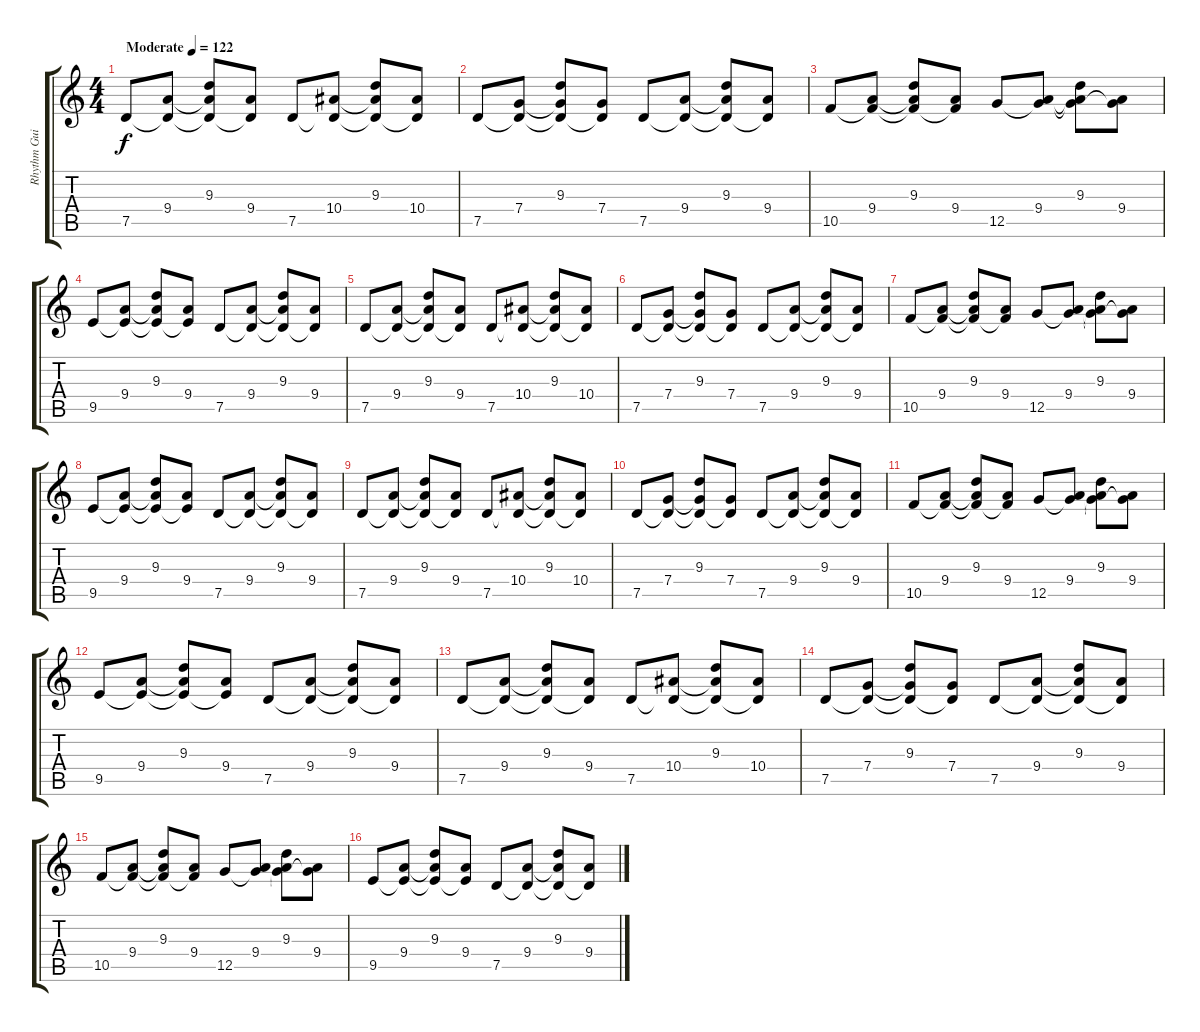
\track ("Rhythm Guitar" "Rhythm Gui") {instrument acousticguitarsteel}
\staff {score tabs}
\tuning (D4 A3 F3 C3 G2 D2) {hide}
\ts (4 4)
\tempo (122 "Moderate")
\clef g2
\ks c
7.5.8{dy f instrument acousticguitarsteel} (9.4 7.5{t}).8 (9.3 9.4{t} 7.5{t}).8 (9.4 7.5{t}).8 7.5.8 (10.4 7.5{t}).8 (9.3 10.4{t} 7.5{t}).8 (10.4 7.5{t}).8 |
7.5.8 (7.4 7.5{t}).8 (9.3 7.4{t} 7.5{t}).8 (7.4 7.5{t}).8 7.5.8 (9.4 7.5{t}).8 (9.3 9.4{t} 7.5{t}).8 (9.4 7.5{t}).8 |
10.5.8 (9.4 10.5{t}).8 (9.3 9.4{t} 10.5{t}).8 (9.4 10.5{t}).8 12.5.8 (9.4 12.5{t}).8 (9.3 9.4{t} 12.5{t}).8 (9.4 12.5{t}).8 |
9.5.8 (9.4 9.5{t}).8 (9.3 9.4{t} 9.5{t}).8 (9.4 9.5{t}).8 7.5.8 (9.4 7.5{t}).8 (9.3 9.4{t} 7.5{t}).8 (9.4 7.5{t}).8 |
7.5.8 (9.4 7.5{t}).8 (9.3 9.4{t} 7.5{t}).8 (9.4 7.5{t}).8 7.5.8 (10.4 7.5{t}).8 (9.3 10.4{t} 7.5{t}).8 (10.4 7.5{t}).8 |
7.5.8 (7.4 7.5{t}).8 (9.3 7.4{t} 7.5{t}).8 (7.4 7.5{t}).8 7.5.8 (9.4 7.5{t}).8 (9.3 9.4{t} 7.5{t}).8 (9.4 7.5{t}).8 |
10.5.8 (9.4 10.5{t}).8 (9.3 9.4{t} 10.5{t}).8 (9.4 10.5{t}).8 12.5.8 (9.4 12.5{t}).8 (9.3 9.4{t} 12.5{t}).8 (9.4 12.5{t}).8 |
9.5.8 (9.4 9.5{t}).8 (9.3 9.4{t} 9.5{t}).8 (9.4 9.5{t}).8 7.5.8 (9.4 7.5{t}).8 (9.3 9.4{t} 7.5{t}).8 (9.4 7.5{t}).8 |
7.5.8 (9.4 7.5{t}).8 (9.3 9.4{t} 7.5{t}).8 (9.4 7.5{t}).8 7.5.8 (10.4 7.5{t}).8 (9.3 10.4{t} 7.5{t}).8 (10.4 7.5{t}).8 |
7.5.8 (7.4 7.5{t}).8 (9.3 7.4{t} 7.5{t}).8 (7.4 7.5{t}).8 7.5.8 (9.4 7.5{t}).8 (9.3 9.4{t} 7.5{t}).8 (9.4 7.5{t}).8 |
10.5.8 (9.4 10.5{t}).8 (9.3 9.4{t} 10.5{t}).8 (9.4 10.5{t}).8 12.5.8 (9.4 12.5{t}).8 (9.3 9.4{t} 12.5{t}).8 (9.4 12.5{t}).8 |
9.5.8 (9.4 9.5{t}).8 (9.3 9.4{t} 9.5{t}).8 (9.4 9.5{t}).8 7.5.8 (9.4 7.5{t}).8 (9.3 9.4{t} 7.5{t}).8 (9.4 7.5{t}).8 |
7.5.8 (9.4 7.5{t}).8 (9.3 9.4{t} 7.5{t}).8 (9.4 7.5{t}).8 7.5.8 (10.4 7.5{t}).8 (9.3 10.4{t} 7.5{t}).8 (10.4 7.5{t}).8 |
7.5.8 (7.4 7.5{t}).8 (9.3 7.4{t} 7.5{t}).8 (7.4 7.5{t}).8 7.5.8 (9.4 7.5{t}).8 (9.3 9.4{t} 7.5{t}).8 (9.4 7.5{t}).8 |
10.5.8 (9.4 10.5{t}).8 (9.3 9.4{t} 10.5{t}).8 (9.4 10.5{t}).8 12.5.8 (9.4 12.5{t}).8 (9.3 9.4{t} 12.5{t}).8 (9.4 12.5{t}).8 |
9.5.8 (9.4 9.5{t}).8 (9.3 9.4{t} 9.5{t}).8 (9.4 9.5{t}).8 7.5.8 (9.4 7.5{t}).8 (9.3 9.4{t} 7.5{t}).8 (9.4 7.5{t}).8
